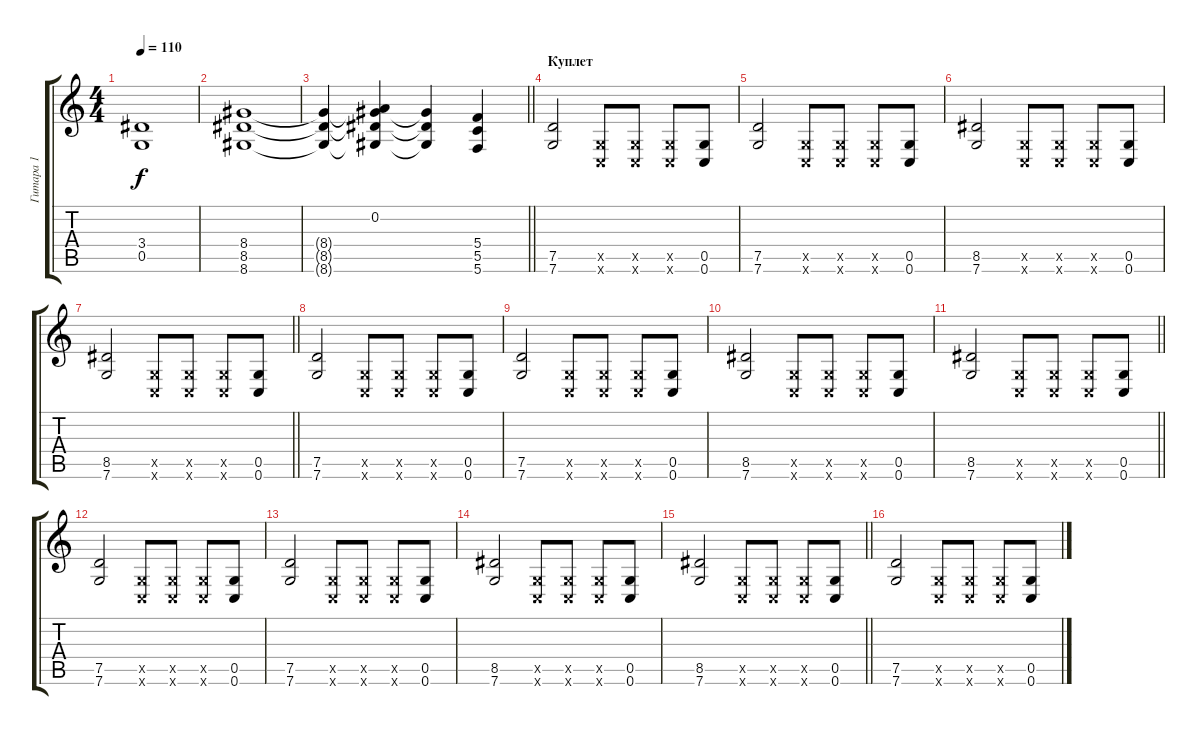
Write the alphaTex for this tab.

\track ("Гитара 1" "Гитара 1") {instrument electricguitarclean}
\staff {score tabs}
\tuning (D4 A3 F3 C3 G2 C2) {hide}
\ts (4 4)
\tempo 110
\clef g2
\ks c
(3.4 0.5).1{dy f} |
(8.4 8.5 8.6).1 |
\barLineRight lightlight
(8.4{t} 8.5{t} 8.6{t}).4 (0.2 8.4{t} 8.5{t} 8.6{t}).4 (8.4{t} 8.5{t} 8.6{t}).4 (5.4 5.5 5.6).4 |
\section ("" "Куплет")
(7.5 7.6).2 (0.5{x} 0.6{x}).8 (0.5{x} 0.6{x}).8 (0.5{x} 0.6{x}).8 (0.5 0.6).8 |
(7.5 7.6).2 (0.5{x} 0.6{x}).8 (0.5{x} 0.6{x}).8 (0.5{x} 0.6{x}).8 (0.5 0.6).8 |
(8.5 7.6).2 (0.5{x} 0.6{x}).8 (0.5{x} 0.6{x}).8 (0.5{x} 0.6{x}).8 (0.5 0.6).8 |
\barLineRight lightlight
(8.5 7.6).2 (0.5{x} 0.6{x}).8 (0.5{x} 0.6{x}).8 (0.5{x} 0.6{x}).8 (0.5 0.6).8 |
(7.5 7.6).2 (0.5{x} 0.6{x}).8 (0.5{x} 0.6{x}).8 (0.5{x} 0.6{x}).8 (0.5 0.6).8 |
(7.5 7.6).2 (0.5{x} 0.6{x}).8 (0.5{x} 0.6{x}).8 (0.5{x} 0.6{x}).8 (0.5 0.6).8 |
(8.5 7.6).2 (0.5{x} 0.6{x}).8 (0.5{x} 0.6{x}).8 (0.5{x} 0.6{x}).8 (0.5 0.6).8 |
\barLineRight lightlight
(8.5 7.6).2 (0.5{x} 0.6{x}).8 (0.5{x} 0.6{x}).8 (0.5{x} 0.6{x}).8 (0.5 0.6).8 |
(7.5 7.6).2 (0.5{x} 0.6{x}).8 (0.5{x} 0.6{x}).8 (0.5{x} 0.6{x}).8 (0.5 0.6).8 |
(7.5 7.6).2 (0.5{x} 0.6{x}).8 (0.5{x} 0.6{x}).8 (0.5{x} 0.6{x}).8 (0.5 0.6).8 |
(8.5 7.6).2 (0.5{x} 0.6{x}).8 (0.5{x} 0.6{x}).8 (0.5{x} 0.6{x}).8 (0.5 0.6).8 |
\barLineRight lightlight
(8.5 7.6).2 (0.5{x} 0.6{x}).8 (0.5{x} 0.6{x}).8 (0.5{x} 0.6{x}).8 (0.5 0.6).8 |
(7.5 7.6).2 (0.5{x} 0.6{x}).8 (0.5{x} 0.6{x}).8 (0.5{x} 0.6{x}).8 (0.5 0.6).8
